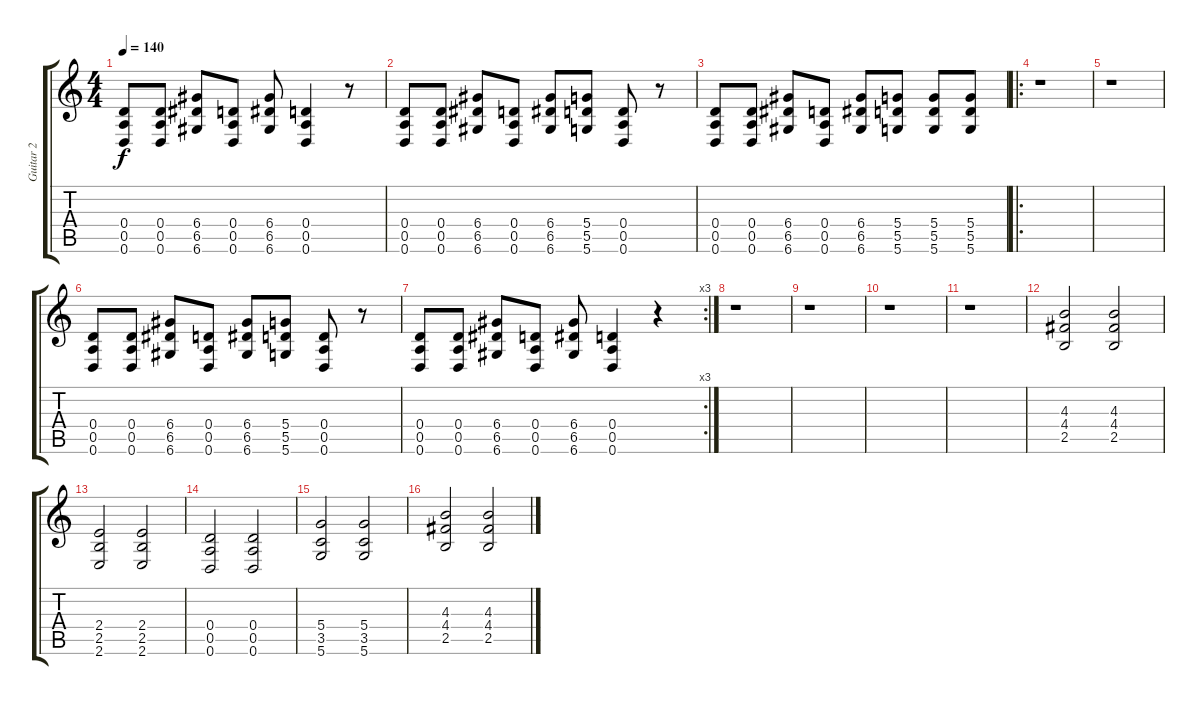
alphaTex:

\track ("Guitar 2" "Guitar 2") {instrument distortionguitar}
\staff {score tabs}
\tuning (E4 B3 G3 D3 A2 D2) {hide}
\ts (4 4)
\tempo 140
\clef g2
\ks c
(0.4 0.5 0.6).8{dy f} (0.4 0.5 0.6).8 (6.4 6.5 6.6).8 (0.4 0.5 0.6).8 (6.4 6.5 6.6).8 (0.4 0.5 0.6).4 r.8 |
(0.4 0.5 0.6).8 (0.4 0.5 0.6).8 (6.4 6.5 6.6).8 (0.4 0.5 0.6).8 (6.4 6.5 6.6).8 (5.4 5.5 5.6).8 (0.4 0.5 0.6).8 r.8 |
(0.4 0.5 0.6).8 (0.4 0.5 0.6).8 (6.4 6.5 6.6).8 (0.4 0.5 0.6).8 (6.4 6.5 6.6).8 (5.4 5.5 5.6).8 (5.4 5.5 5.6).8 (5.4 5.5 5.6).8 |
\ro
r.1 |
r.1 |
(0.4 0.5 0.6).8 (0.4 0.5 0.6).8 (6.4 6.5 6.6).8 (0.4 0.5 0.6).8 (6.4 6.5 6.6).8 (5.4 5.5 5.6).8 (0.4 0.5 0.6).8 r.8 |
\rc 3
(0.4 0.5 0.6).8 (0.4 0.5 0.6).8 (6.4 6.5 6.6).8 (0.4 0.5 0.6).8 (6.4 6.5 6.6).8 (0.4 0.5 0.6).4 r.4 |
r.1 |
r.1 |
r.1 |
r.1 |
(4.3 4.4 2.5).2{volume 4} (4.3 4.4 2.5).2 |
(2.4 2.5 2.6).2 (2.4 2.5 2.6).2 |
(0.4 0.5 0.6).2 (0.4 0.5 0.6).2 |
(5.4 3.5 5.6).2 (5.4 3.5 5.6).2 |
(4.3 4.4 2.5).2 (4.3 4.4 2.5).2
